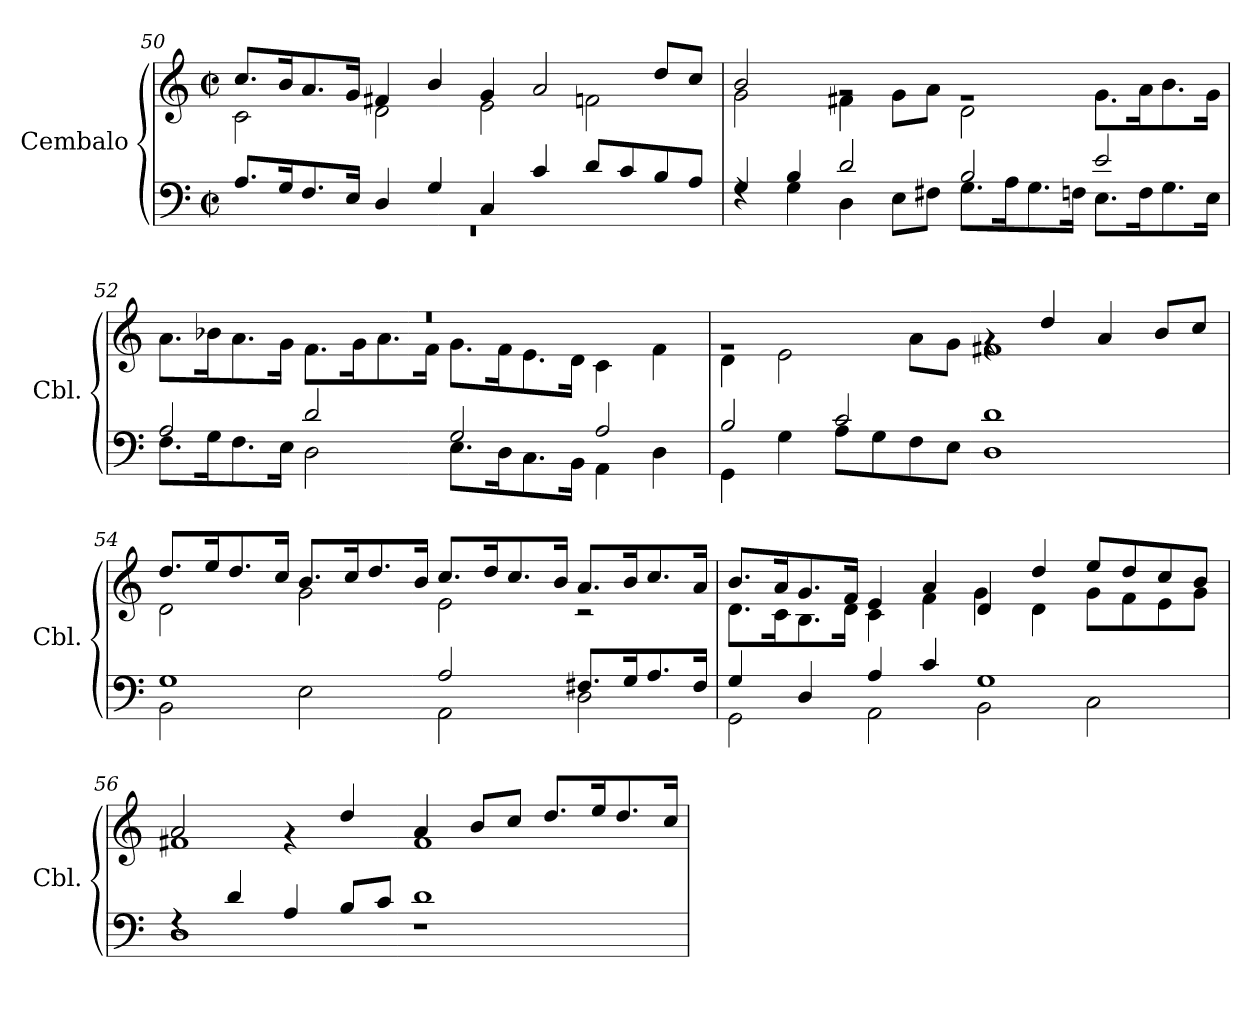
**kern	**kern
*part1	*part1
*staff2	*staff1
*I"Cembalo	*
*I'Cbl.	*
*clefF4	*clefG2
*k[]	*k[]
*M4/2	*M4/2
*met(c|)	*met(c|)
=50	=50
*^	*^
8.A/L	0r	8.cc/L	2c\
16G/K	.	16b/K	.
8.F/	.	8.a/	.
16E/Jk	.	16g/Jk	.
4D/	.	4f#X/	2d\
4G/	.	4b/	.
4C/	.	4g/	2e\
4c/	.	2a/	.
8d/L	.	.	2fn\
8c/	.	.	.
8B/	.	8dd/L	.
8A/J	.	8cc/J	.
=51	=51	=51	=51
4G/	4rF	2b/	2g\
4B/	4G\	.	.
2d/	4D\	2rg	4f#X\
.	8E\L	.	8g\L
.	8F#X\J	.	8a\J
2B/	8.G\L	1rg	2d\
.	16A\K	.	.
.	8.G\	.	.
.	16Fn\Jk	.	.
2e/	8.E\L	.	8.g\L
.	16F\K	.	16a\K
.	8.G\	.	8.b\
.	16E\Jk	.	16g\Jk
=52	=52	=52	=52
2A/	8.F\L	0r	8.a\L
.	16G\K	.	16b-X\K
.	8.F\	.	8.a\
.	16E\Jk	.	16g\Jk
2d/	2D\	.	8.f\L
.	.	.	16g\K
.	.	.	8.a\
.	.	.	16f\Jk
2G/	8.E\L	.	8.g\L
.	16D\K	.	16f\K
.	8.C\	.	8.e\
.	16BB\Jk	.	16d\Jk
2A/	4AA\	.	4c\
.	4D\	.	4f\
!!LO:LB:g=z	!!
=53	=53	=53	=53
2B/	4GG\	1rg	4d\
.	4G\	.	2e\
2c/	8A\L	.	.
.	8G\	.	.
.	8F\	.	8a\L
.	8E\J	.	8g\J
1d	1D	4rg	1f#X
.	.	4dd/	.
.	.	4a/	.
.	.	8b/L	.
.	.	8cc/J	.
=54	=54	=54	=54
1G	2BB\	8.dd/L	2d\
.	.	16ee/K	.
.	.	8.dd/	.
.	.	16cc/Jk	.
.	2E\	8.b/L	2g\
.	.	16cc/K	.
.	.	8.dd/	.
.	.	16b/Jk	.
2A/	2AA\	8.cc/L	2e\
.	.	16dd/K	.
.	.	8.cc/	.
.	.	16b/Jk	.
8.F#X/L	2D\	8.a/L	2r
16G/K	.	16b/K	.
8.A/	.	8.cc/	.
16F#/Jk	.	16a/Jk	.
=55	=55	=55	=55
4G/	2GG\	8.b/L	8.d\L
.	.	16a/K	16c\K
4D/	.	8.g/	8.B\
.	.	16f/Jk	16d\Jk
4A/	2AA\	4e/	4c\
4c/	.	4a/	4f\
1G	2BB\	4d/	4g\
.	.	4dd/	4d\
.	2C\	8ee/L	8g\L
.	.	8dd/	8f\
.	.	8cc/	8e\
.	.	8b/J	8g\J
=56	=56	=56	=56
4rF	1D	2a/	1f#X
4d/	.	.	.
4A/	.	4rg	.
8B/L	.	4dd/	.
8c/J	.	.	.
1d	1rF	4a/	1f#
.	.	8b/L	.
.	.	8cc/J	.
.	.	8.dd/L	.
.	.	16ee/K	.
.	.	8.dd/	.
.	.	16cc/Jk	.
*v	*v	*	*
*	*v	*v
=	=
*-	*-
